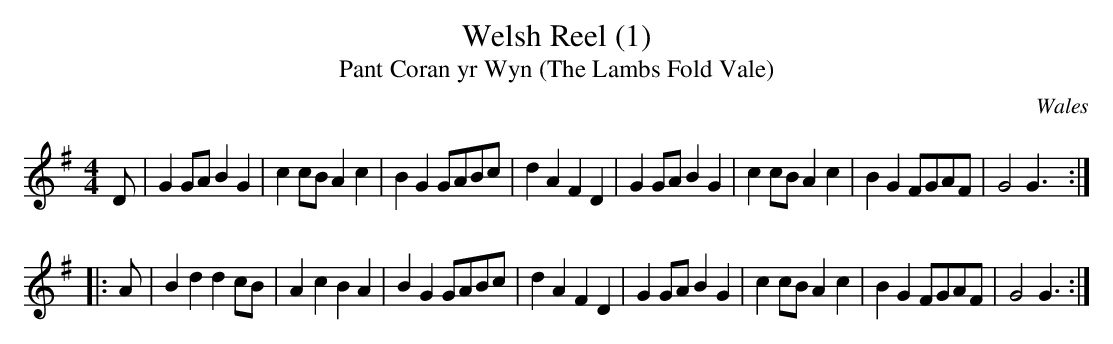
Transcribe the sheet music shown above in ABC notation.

X:1
T:Welsh Reel (1)
T:Pant Coran yr Wyn (The Lambs Fold Vale)
M:4/4
O:Wales
K:G major
D|\
G2GA B2G2|c2cB A2c2|B2G2 GABc|d2A2 F2D2|\
G2GA B2G2|c2cB A2c2|B2G2 FGAF|G4 G3::
A|\
B2d2 d2cB|A2c2 B2A2|B2G2 GABc|d2A2 F2D2|\
G2GA B2G2|c2cB A2c2|B2G2 FGAF|G4 G3:|
